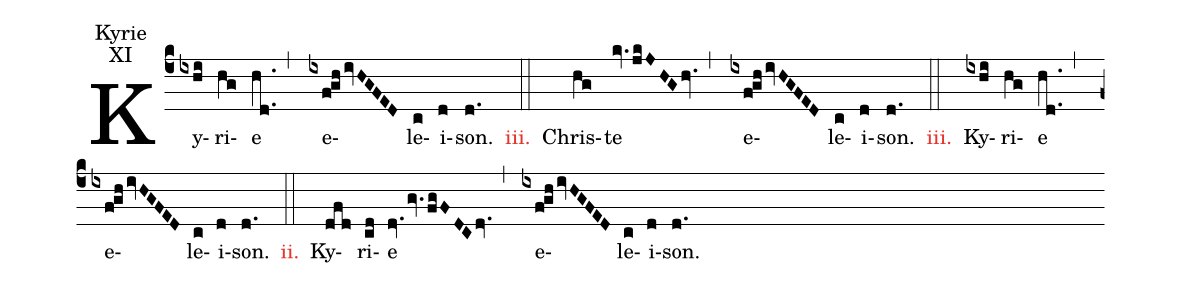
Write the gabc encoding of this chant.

annotation: Kyrie;
annotation: XI;
%%
(c4) Ky(ixhi)ri(hg)e(hd..,) e(ixfghivHGFED)le(c)i(d)son.(d.) <c>iii.</c>(::) Chris(hg)te(kv.jkJHGhv.,) e(ixfghivHGFED)le(c)i(d)son.(d.) <c>iii.</c>(::) Ky(ixhi)ri(hg)e(hd..,) e(ixfghivHGFED)le(c)i(d)son.(d.) <c>ii.</c>(::) Ky(dfd)ri(cd)e(dv.gv.fgFDCdv.,) e(ixfghivHGFED)le(c)i(d)son.(d.)
